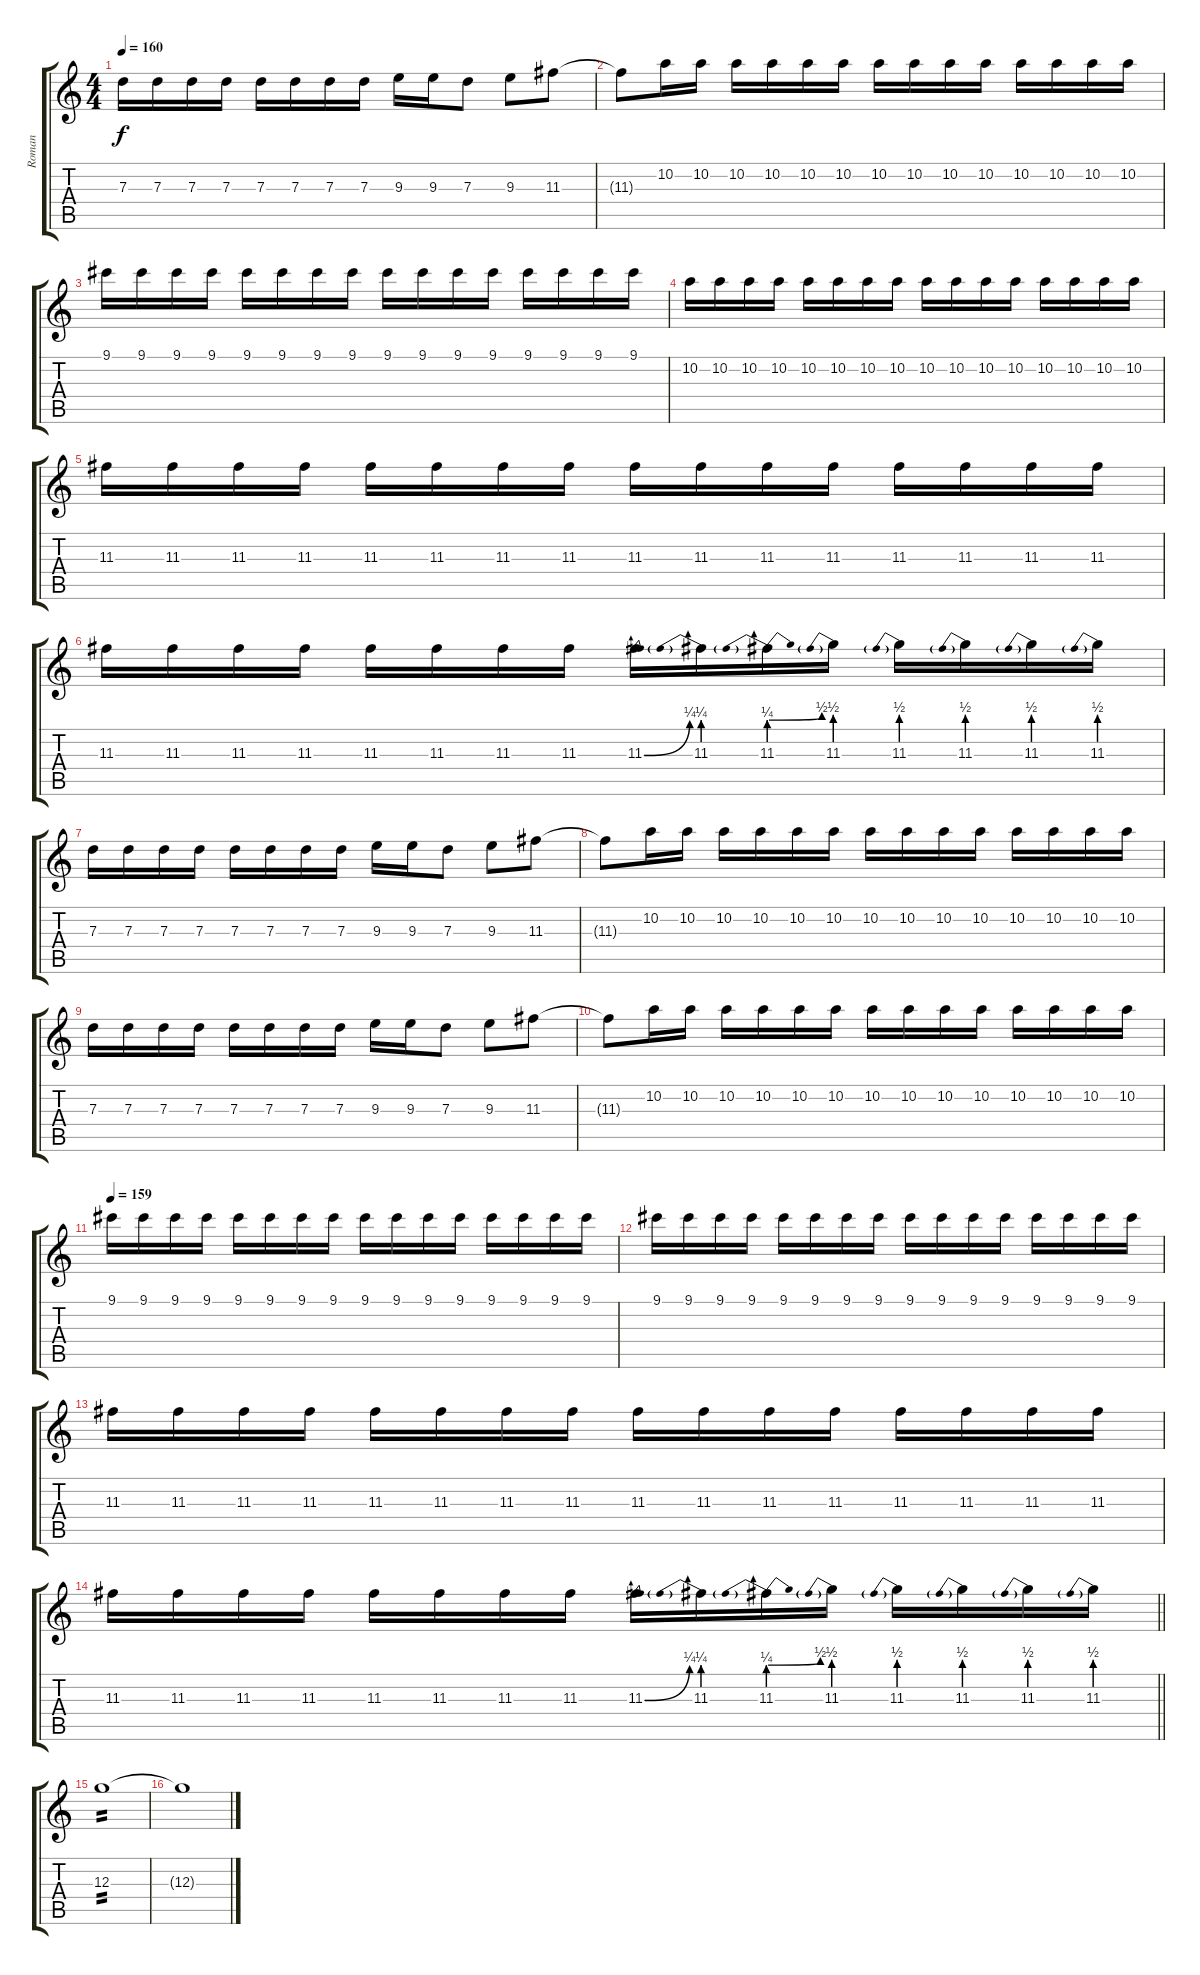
\track ("Roman" "Roman") {instrument overdrivenguitar}
\staff {score tabs}
\tuning (E4 B3 G3 D3 A2 E2) {hide}
\ts (4 4)
\tempo 160
\clef g2
\ks c
7.3.16{dy f} 7.3.16 7.3.16 7.3.16 7.3.16 7.3.16 7.3.16 7.3.16 9.3.16 9.3.16 7.3.8 9.3.8 11.3.8 |
11.3{t}.8 10.2.16 10.2.16 10.2.16 10.2.16 10.2.16 10.2.16 10.2.16 10.2.16 10.2.16 10.2.16 10.2.16 10.2.16 10.2.16 10.2.16 |
9.1.16 9.1.16 9.1.16 9.1.16 9.1.16 9.1.16 9.1.16 9.1.16 9.1.16 9.1.16 9.1.16 9.1.16 9.1.16 9.1.16 9.1.16 9.1.16 |
10.2.16 10.2.16 10.2.16 10.2.16 10.2.16 10.2.16 10.2.16 10.2.16 10.2.16 10.2.16 10.2.16 10.2.16 10.2.16 10.2.16 10.2.16 10.2.16 |
11.3.16 11.3.16 11.3.16 11.3.16 11.3.16 11.3.16 11.3.16 11.3.16 11.3.16 11.3.16 11.3.16 11.3.16 11.3.16 11.3.16 11.3.16 11.3.16 |
11.3.16 11.3.16 11.3.16 11.3.16 11.3.16 11.3.16 11.3.16 11.3.16 11.3{be (bend 0 0 60 1)}.16 11.3{be (prebend 0 1 60 1)}.16 11.3{be (prebendbend 0 1 60 2)}.16 11.3{be (prebend 0 2 60 2)}.16 11.3{be (prebend 0 2 60 2)}.16 11.3{be (prebend 0 2 60 2)}.16 11.3{be (prebend 0 2 60 2)}.16 11.3{be (prebend 0 2 60 2)}.16 |
7.3.16 7.3.16 7.3.16 7.3.16 7.3.16 7.3.16 7.3.16 7.3.16 9.3.16 9.3.16 7.3.8 9.3.8 11.3.8 |
11.3{t}.8 10.2.16 10.2.16 10.2.16 10.2.16 10.2.16 10.2.16 10.2.16 10.2.16 10.2.16 10.2.16 10.2.16 10.2.16 10.2.16 10.2.16 |
7.3.16 7.3.16 7.3.16 7.3.16 7.3.16 7.3.16 7.3.16 7.3.16 9.3.16 9.3.16 7.3.8 9.3.8 11.3.8 |
11.3{t}.8 10.2.16 10.2.16 10.2.16 10.2.16 10.2.16 10.2.16 10.2.16 10.2.16 10.2.16 10.2.16 10.2.16 10.2.16 10.2.16 10.2.16 |
\tempo 159
9.1.16 9.1.16 9.1.16 9.1.16 9.1.16 9.1.16 9.1.16 9.1.16 9.1.16 9.1.16 9.1.16 9.1.16 9.1.16 9.1.16 9.1.16 9.1.16 |
9.1.16 9.1.16 9.1.16 9.1.16 9.1.16 9.1.16 9.1.16 9.1.16 9.1.16 9.1.16 9.1.16 9.1.16 9.1.16 9.1.16 9.1.16 9.1.16 |
11.3.16 11.3.16 11.3.16 11.3.16 11.3.16 11.3.16 11.3.16 11.3.16 11.3.16 11.3.16 11.3.16 11.3.16 11.3.16 11.3.16 11.3.16 11.3.16 |
\barLineRight lightlight
11.3.16 11.3.16 11.3.16 11.3.16 11.3.16 11.3.16 11.3.16 11.3.16 11.3{be (bend 0 0 60 1)}.16 11.3{be (prebend 0 1 60 1)}.16 11.3{be (prebendbend 0 1 60 2)}.16 11.3{be (prebend 0 2 60 2)}.16 11.3{be (prebend 0 2 60 2)}.16 11.3{be (prebend 0 2 60 2)}.16 11.3{be (prebend 0 2 60 2)}.16 11.3{be (prebend 0 2 60 2)}.16 |
\section ("" "")
12.3.1{tp 2} |
12.3{t}.1{volume 0}
